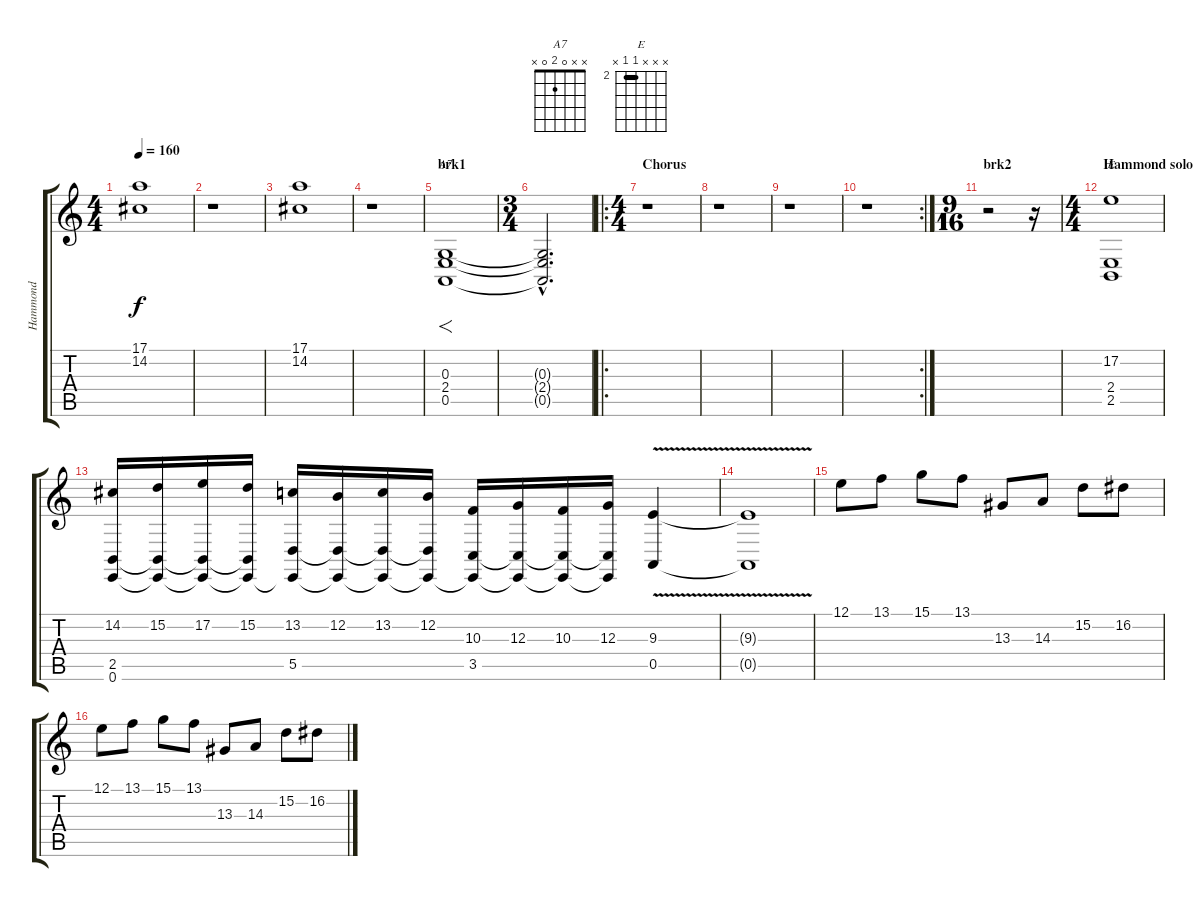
\track ("Hammond" "Hammond") {instrument drawbarorgan}
\staff {score tabs}
\tuning (E4 B3 G3 D3 A2 E2) {hide}
\chord ("A7" x x 0 2 0 x)
\chord ("E" x x x 2 2 x) {firstfret 2 barre 2}
\ts (4 4)
\tempo 160
\clef g2
\ks c
(17.1 14.2).1{dy f} |
r.1 |
(17.1 14.2).1 |
r.1 |
\section ("" "brk1")
(0.3 2.4 0.5).1{f ch "A7" volume 16} |
\ts (3 4)
(0.3{hac t} 2.4{hac t} 0.5{hac t}).2{d} |
\ro
\ts (4 4)
\section ("" "Chorus")
r.1 |
r.1 |
r.1 |
\rc 2
r.1 |
\ts (9 16)
\section ("" "brk2")
r.2 r.16 |
\ts (4 4)
\section ("" "Hammond solo")
(17.2 2.4 2.5).1{ch "E" volume 16} |
(14.2 2.5 0.6).16 (15.2 2.5{t} 0.6{t}).16 (17.2 2.5{t} 0.6{t}).16 (15.2 2.5{t} 0.6{t}).16 (13.2 5.5 0.6{t}).16 (12.2 5.5{t} 0.6{t}).16 (13.2 5.5{t} 0.6{t}).16 (12.2 5.5{t} 0.6{t}).16 (10.3 3.5 0.6{t}).16 (12.3 3.5{t} 0.6{t}).16 (10.3 3.5{t} 0.6{t}).16 (12.3 3.5{t} 0.6{t}).16 (9.3{v} 0.5{v}).4 |
(9.3{t} 0.5{t}).1 |
12.1.8 13.1.8 15.1.8 13.1.8 13.3.8 14.3.8 15.2.8 16.2.8 |
12.1.8 13.1.8 15.1.8 13.1.8 13.3.8 14.3.8 15.2.8 16.2.8
